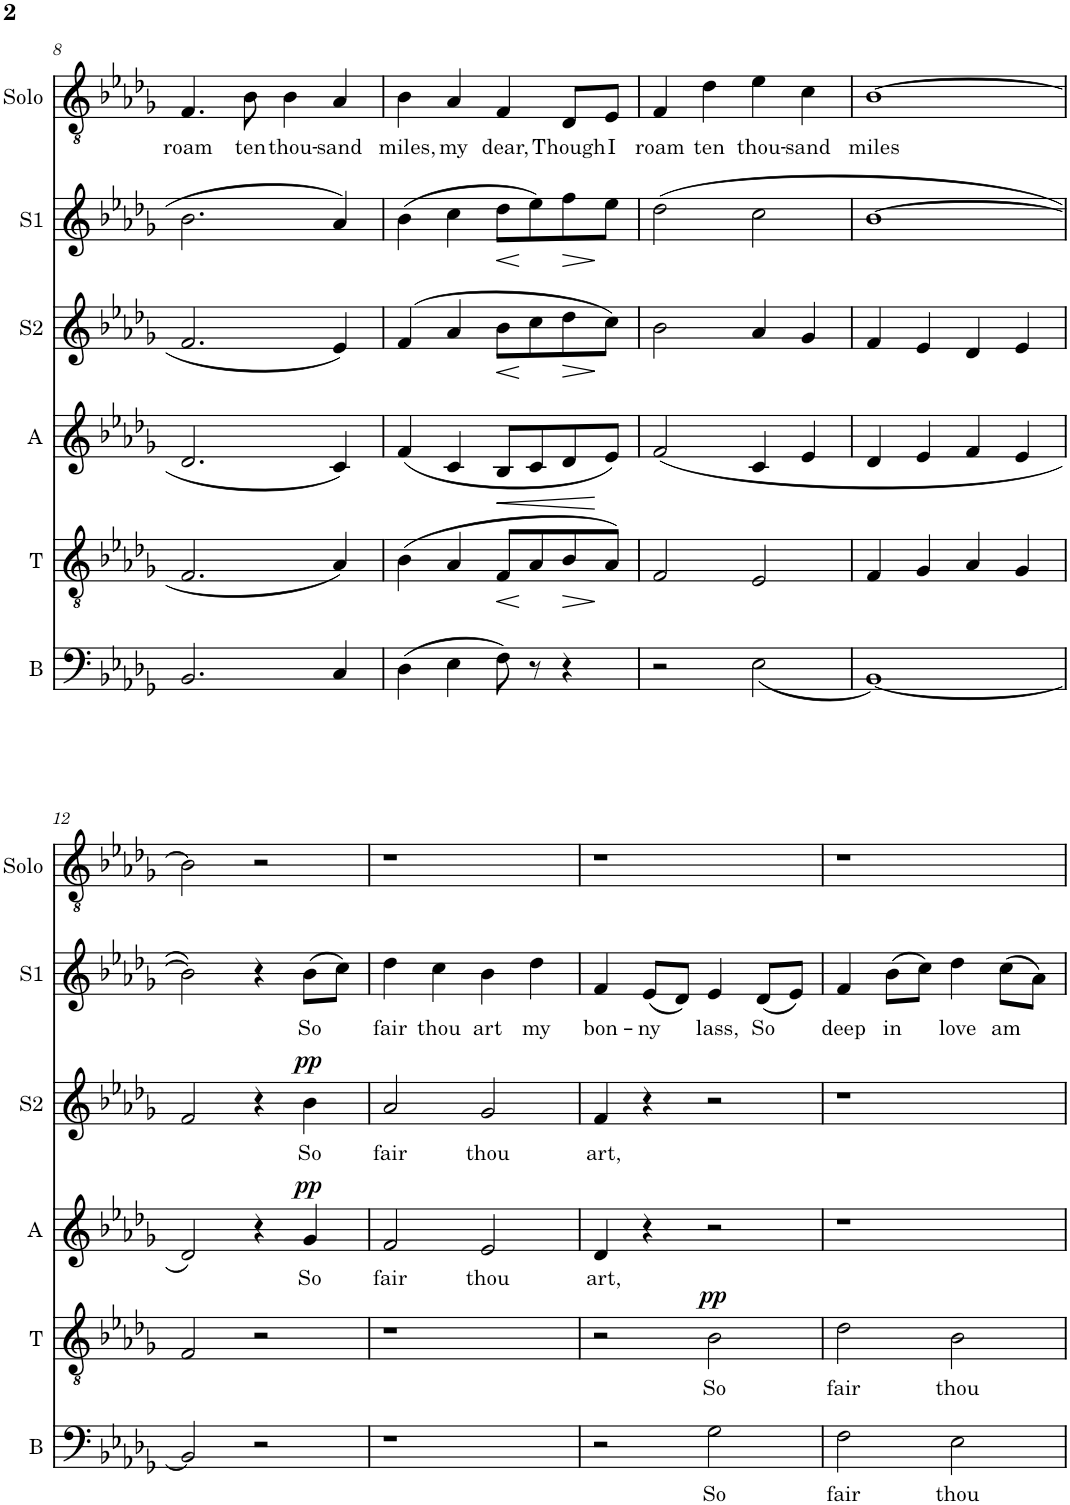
**kern	**text	**kern	**text	**dynam	**kern	**text	**dynam	**kern	**text	**dynam	**kern	**text	**dynam	**kern	**text
*part6	*part6	*part5	*part5	*part5	*part4	*part4	*part4	*part3	*part3	*part3	*part2	*part2	*part2	*part1	*part1
*staff6	*staff6	*staff5	*staff5	*staff5	*staff4	*staff4	*staff4	*staff3	*staff3	*staff3	*staff2	*staff2	*staff2	*staff1	*staff1
*I"B	*	*I"T	*	*	*I"A	*	*	*I"S2	*	*	*I"S1	*	*	*I"Solo	*
*I'B	*	*I'T	*	*	*I'A	*	*	*I'S2	*	*	*I'S1	*	*	*I'Solo	*
!!LO:PB:g=z
*clefF4	*	*clefGv2	*	*	*clefG2	*	*	*clefG2	*	*	*clefG2	*	*	*clefGv2	*
*k[b-e-a-d-g-]	*	*k[b-e-a-d-g-]	*	*	*k[b-e-a-d-g-]	*	*	*k[b-e-a-d-g-]	*	*	*k[b-e-a-d-g-]	*	*	*k[b-e-a-d-g-]	*
*D-:	*	*D-:	*	*	*D-:	*	*	*D-:	*	*	*D-:	*	*	*D-:	*
*M4/4	*	*M4/4	*	*	*M4/4	*	*	*M4/4	*	*	*M4/4	*	*	*M4/4	*
=8	=8	=8	=8	=8	=8	=8	=8	=8	=8	=8	=8	=8	=8	=8	=8
!	!	!	!	!	!	!	!	!	!	!	!	!	!	!	!LO:LY:b
2.BB-/	.	2.F/	.	.	2.d-/	.	.	2.f/	.	.	2.b-\	.	.	4.F/	roam
!	!	!	!	!	!	!	!	!	!	!	!	!	!	!	!LO:LY:b
.	.	.	.	.	.	.	.	.	.	.	.	.	.	8B-\	ten
!	!	!	!	!	!	!	!	!	!	!	!	!	!	!	!LO:LY:b
.	.	.	.	.	.	.	.	.	.	.	.	.	.	4B-\	thou-
!	!	!	!	!	!	!	!	!	!	!	!	!	!	!	!LO:LY:b
4C/	.	4A-/	.	.	4c/	.	.	4e-/	.	.	4a-/	.	.	4A-/	-sand
=9	=9	=9	=9	=9	=9	=9	=9	=9	=9	=9	=9	=9	=9	=9	=9
!	!	!	!	!	!	!	!	!	!	!	!	!	!	!	!LO:LY:b
(>4D-\	.	(>4B-\	.	.	(<4f/	.	.	(>4f/	.	.	(>4b-\	.	.	4B-\	miles,
!	!	!	!	!	!	!	!	!	!	!	!	!	!	!	!LO:LY:b
4E-\	.	4A-/	.	.	4c/	.	.	4a-/	.	.	4cc\	.	.	4A-/	my
!	!	!	!	!LO:HP:b	!	!	!LO:HP:b	!	!	!LO:HP:b	!	!	!LO:HP:b	!	!LO:LY:b
8F\)	.	8F/L	.	<	8B-/L	.	<	8b-\L	.	<	8dd-\L	.	<	4F/	dear,
8r	.	8A-/	.	[	8c/	.	.	8cc\	.	[	8ee-\)	.	[	.	.
!	!	!	!	!LO:HP:b	!	!	!	!	!	!LO:HP:b	!	!	!LO:HP:b	!	!LO:LY:b
4r	.	8B-/	.	>	8d-/	.	.	8dd-\	.	>	8ff\	.	>	8D-/L	Though
!	!	!	!	!	!	!	!	!	!	!	!	!	!	!	!LO:LY:b
.	.	8A-/J)	.	]	8e-/J)	.	[	8cc\J)	.	]	8ee-\J	.	]	8E-/J	I
=10	=10	=10	=10	=10	=10	=10	=10	=10	=10	=10	=10	=10	=10	=10	=10
!	!	!	!	!	!	!	!	!	!	!	!	!	!	!	!LO:LY:b
2r	.	2F/	.	.	(<2f/	.	.	2b-\	.	.	(>2dd-\	.	.	4F/	roam
!	!	!	!	!	!	!	!	!	!	!	!	!	!	!	!LO:LY:b
.	.	.	.	.	.	.	.	.	.	.	.	.	.	4d-\	ten
!	!	!	!	!	!	!	!	!	!	!	!	!	!	!	!LO:LY:b
(<2E-\	.	2E-/	.	.	4c/	.	.	4a-/	.	.	2cc\	.	.	4e-\	thou-
!	!	!	!	!	!	!	!	!	!	!	!	!	!	!	!LO:LY:b
.	.	.	.	.	4e-/	.	.	4g-/	.	.	.	.	.	4c\	-sand
=11	=11	=11	=11	=11	=11	=11	=11	=11	=11	=11	=11	=11	=11	=11	=11
!	!	!	!	!	!	!	!	!	!	!	!	!	!	!	!LO:LY:b
[1BB-)	.	4F/	.	.	4d-/	.	.	4f/	.	.	[1b-	.	.	[1B-	miles
.	.	4G-/	.	.	4e-/	.	.	4e-/	.	.	.	.	.	.	.
.	.	4A-/	.	.	4f/	.	.	4d-/	.	.	.	.	.	.	.
.	.	4G-/	.	.	4e-/	.	.	4e-/	.	.	.	.	.	.	.
!!LO:LB:g=z
=12	=12	=12	=12	=12	=12	=12	=12	=12	=12	=12	=12	=12	=12	=12	=12
2BB-/]	.	2F/	.	.	2d-/)	.	.	2f/	.	.	2b-\])	.	.	2B-\]	.
2r	.	2r	.	.	4r	.	.	4r	.	.	4r	.	.	2r	.
!	!	!	!	!	!	!LO:LY:b	!LO:DY:a	!	!LO:LY:b	!LO:DY:a	!	!LO:LY:b	!	!	!
.	.	.	.	.	4g-/	So	pp	4b-\	So	pp	(>8b-\L	So	.	.	.
.	.	.	.	.	.	.	.	.	.	.	8cc\J)	.	.	.	.
=13	=13	=13	=13	=13	=13	=13	=13	=13	=13	=13	=13	=13	=13	=13	=13
!	!	!	!	!	!	!LO:LY:b	!	!	!LO:LY:b	!	!	!LO:LY:b	!	!	!
1r	.	1r	.	.	2f/	fair	.	2a-/	fair	.	4dd-\	fair	.	1r	.
!	!	!	!	!	!	!	!	!	!	!	!	!LO:LY:b	!	!	!
.	.	.	.	.	.	.	.	.	.	.	4cc\	thou	.	.	.
!	!	!	!	!	!	!LO:LY:b	!	!	!LO:LY:b	!	!	!LO:LY:b	!	!	!
.	.	.	.	.	2e-/	thou	.	2g-/	thou	.	4b-\	art	.	.	.
!	!	!	!	!	!	!	!	!	!	!	!	!LO:LY:b	!	!	!
.	.	.	.	.	.	.	.	.	.	.	4dd-\	my	.	.	.
=14	=14	=14	=14	=14	=14	=14	=14	=14	=14	=14	=14	=14	=14	=14	=14
!	!	!	!	!	!	!LO:LY:b	!	!	!LO:LY:b	!	!	!LO:LY:b	!	!	!
2r	.	2r	.	.	4d-/	art,	.	4f/	art,	.	4f/	bon-	.	1r	.
!	!	!	!	!	!	!	!	!	!	!	!	!LO:LY:b	!	!	!
.	.	.	.	.	4r	.	.	4r	.	.	(<8e-/L	-ny	.	.	.
.	.	.	.	.	.	.	.	.	.	.	8d-/J)	.	.	.	.
!	!LO:LY:b	!	!LO:LY:b	!LO:DY:a	!	!	!	!	!	!	!	!LO:LY:b	!	!	!
2G-\	So	2B-\	So	pp	2r	.	.	2r	.	.	4e-/	lass,	.	.	.
!	!	!	!	!	!	!	!	!	!	!	!	!LO:LY:b	!	!	!
.	.	.	.	.	.	.	.	.	.	.	(<8d-/L	So	.	.	.
.	.	.	.	.	.	.	.	.	.	.	8e-/J)	.	.	.	.
=15	=15	=15	=15	=15	=15	=15	=15	=15	=15	=15	=15	=15	=15	=15	=15
!	!LO:LY:b	!	!LO:LY:b	!	!	!	!	!	!	!	!	!LO:LY:b	!	!	!
2F\	fair	2d-\	fair	.	1r	.	.	1r	.	.	4f/	deep	.	1r	.
!	!	!	!	!	!	!	!	!	!	!	!	!LO:LY:b	!	!	!
.	.	.	.	.	.	.	.	.	.	.	(>8b-\L	in	.	.	.
.	.	.	.	.	.	.	.	.	.	.	8cc\J)	.	.	.	.
!	!LO:LY:b	!	!LO:LY:b	!	!	!	!	!	!	!	!	!LO:LY:b	!	!	!
2E-\	thou	2B-\	thou	.	.	.	.	.	.	.	4dd-\	love	.	.	.
!	!	!	!	!	!	!	!	!	!	!	!	!LO:LY:b	!	!	!
.	.	.	.	.	.	.	.	.	.	.	(>8cc\L	am	.	.	.
.	.	.	.	.	.	.	.	.	.	.	8a-\J)	.	.	.	.
=	=	=	=	=	=	=	=	=	=	=	=	=	=	=	=
*-	*-	*-	*-	*-	*-	*-	*-	*-	*-	*-	*-	*-	*-	*-	*-
